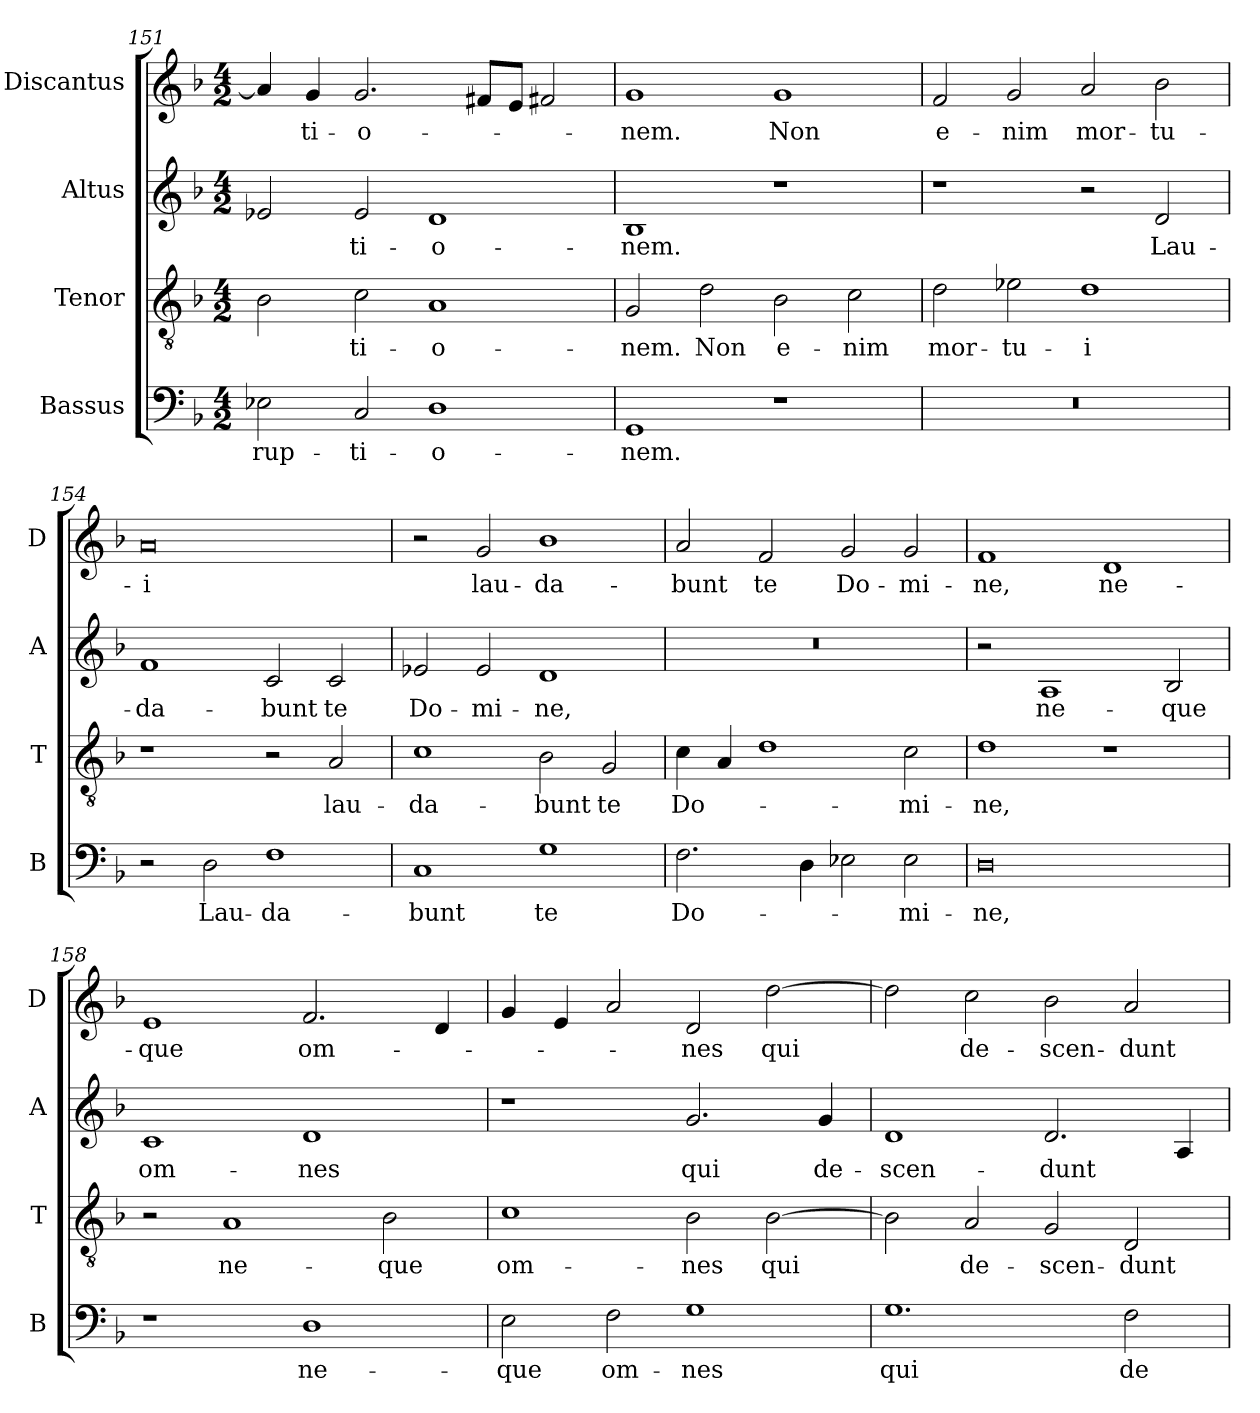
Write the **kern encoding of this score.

**kern	**text	**kern	**text	**kern	**text	**kern	**text
*part4	*part4	*part3	*part3	*part2	*part2	*part1	*part1
*staff4	*staff4	*staff3	*staff3	*staff2	*staff2	*staff1	*staff1
*I"Bassus	*	*I"Tenor	*	*I"Altus	*	*I"Discantus	*
*I'B	*	*I'T	*	*I'A	*	*I'D	*
*clefF4	*	*clefGv2	*	*clefG2	*	*clefG2	*
*k[b-]	*	*k[b-]	*	*k[b-]	*	*k[b-]	*
*F:	*	*F:	*	*F:	*	*F:	*
*M4/2	*	*M4/2	*	*M4/2	*	*M4/2	*
=151	=151	=151	=151	=151	=151	=151	=151
!	!LO:LY:b	!	!	!	!	!	!
2E-X\	-rup-	2B-\	.	2e-X/	.	4a/]	.
!	!	!	!	!	!	!	!LO:LY:b
.	.	.	.	.	.	4g/	-ti-
!	!LO:LY:b	!	!LO:LY:b	!	!LO:LY:b	!	!LO:LY:b
2C/	-ti-	2c\	-ti-	2e-/	-ti-	2.g/	-o-
!	!LO:LY:b	!	!LO:LY:b	!	!LO:LY:b	!	!
1D	-o-	1A	-o-	1d	-o-	.	.
.	.	.	.	.	.	8f#X/L	.
.	.	.	.	.	.	8e/J	.
.	.	.	.	.	.	2f#X/	.
!!LO:PB:g=z
=152	=152	=152	=152	=152	=152	=152	=152
!	!LO:LY:b	!	!LO:LY:b	!	!LO:LY:b	!	!LO:LY:b
1GG	-nem.	2G/	-nem.	1B-	-nem.	1g	-nem.
!	!	!	!LO:LY:b	!	!	!	!
.	.	2d\	Non	.	.	.	.
!	!	!	!LO:LY:b	!	!	!	!LO:LY:b
1r	.	2B-\	e-	1r	.	1g	Non
!	!	!	!LO:LY:b	!	!	!	!
.	.	2c\	-nim	.	.	.	.
=153	=153	=153	=153	=153	=153	=153	=153
!	!	!	!LO:LY:b	!	!	!	!LO:LY:b
0r	.	2d\	mor-	1r	.	2f/	e-
!	!	!	!LO:LY:b	!	!	!	!LO:LY:b
.	.	2e-X\	-tu-	.	.	2g/	-nim
!	!	!	!LO:LY:b	!	!	!	!LO:LY:b
.	.	1d	-i	2r	.	2a/	mor-
!	!	!	!	!	!LO:LY:b	!	!LO:LY:b
.	.	.	.	2d/	Lau-	2b-\	-tu-
=154	=154	=154	=154	=154	=154	=154	=154
!	!	!	!	!	!LO:LY:b	!	!LO:LY:b
2r	.	1r	.	1f	-da-	0a	-i
!	!LO:LY:b	!	!	!	!	!	!
2D\	Lau-	.	.	.	.	.	.
!	!LO:LY:b	!	!	!	!LO:LY:b	!	!
1F	-da-	2r	.	2c/	-bunt	.	.
!	!	!	!LO:LY:b	!	!LO:LY:b	!	!
.	.	2A/	lau-	2c/	te	.	.
=155	=155	=155	=155	=155	=155	=155	=155
!	!LO:LY:b	!	!LO:LY:b	!	!LO:LY:b	!	!
1C	-bunt	1c	-da-	2e-X/	Do-	2r	.
!	!	!	!	!	!LO:LY:b	!	!LO:LY:b
.	.	.	.	2e-/	-mi-	2g/	lau-
!	!LO:LY:b	!	!LO:LY:b	!	!LO:LY:b	!	!LO:LY:b
1G	te	2B-\	-bunt	1d	-ne,	1b-	-da-
!	!	!	!LO:LY:b	!	!	!	!
.	.	2G/	te	.	.	.	.
!!LO:LB:g=z
=156	=156	=156	=156	=156	=156	=156	=156
!	!LO:LY:b	!	!LO:LY:b	!	!	!	!LO:LY:b
2.F\	Do-	4c\	Do-	0r	.	2a/	-bunt
.	.	4A/	.	.	.	.	.
!	!	!	!	!	!	!	!LO:LY:b
.	.	1d	.	.	.	2f/	te
4D\	.	.	.	.	.	.	.
!	!	!	!	!	!	!	!LO:LY:b
2E-X\	.	.	.	.	.	2g/	Do-
!	!LO:LY:b	!	!LO:LY:b	!	!	!	!LO:LY:b
2E-\	-mi-	2c\	-mi-	.	.	2g/	-mi-
=157	=157	=157	=157	=157	=157	=157	=157
!	!LO:LY:b	!	!LO:LY:b	!	!	!	!LO:LY:b
0D	-ne,	1d	-ne,	2r	.	1f	-ne,
!	!	!	!	!	!LO:LY:b	!	!
.	.	.	.	1A	ne-	.	.
!	!	!	!	!	!	!	!LO:LY:b
.	.	1r	.	.	.	1d	ne-
!	!	!	!	!	!LO:LY:b	!	!
.	.	.	.	2B-/	-que	.	.
=158	=158	=158	=158	=158	=158	=158	=158
!	!	!	!	!	!LO:LY:b	!	!LO:LY:b
1r	.	2r	.	1c	om-	1e	-que
!	!	!	!LO:LY:b	!	!	!	!
.	.	1A	ne-	.	.	.	.
!	!LO:LY:b	!	!	!	!LO:LY:b	!	!LO:LY:b
1D	ne-	.	.	1d	-nes	2.f/	om-
!	!	!	!LO:LY:b	!	!	!	!
.	.	2B-\	-que	.	.	.	.
.	.	.	.	.	.	4d/	.
=159	=159	=159	=159	=159	=159	=159	=159
!	!LO:LY:b	!	!LO:LY:b	!	!	!	!
2E\	-que	1c	om-	1r	.	4g/	.
.	.	.	.	.	.	4e/	.
!	!LO:LY:b	!	!	!	!	!	!
2F\	om-	.	.	.	.	2a/	.
!	!LO:LY:b	!	!LO:LY:b	!	!LO:LY:b	!	!LO:LY:b
1G	-nes	2B-\	-nes	2.g/	qui	2d/	-nes
!	!	!	!LO:LY:b	!	!	!	!LO:LY:b
.	.	[2B-\	qui	.	.	[2dd\	qui
!	!	!	!	!	!LO:LY:b	!	!
.	.	.	.	4g/	de-	.	.
=160	=160	=160	=160	=160	=160	=160	=160
!	!LO:LY:b	!	!	!	!LO:LY:b	!	!
1.G	qui	2B-\]	.	1d	-scen-	2dd\]	.
!	!	!	!LO:LY:b	!	!	!	!LO:LY:b
.	.	2A/	de-	.	.	2cc\	de-
!	!	!	!LO:LY:b	!	!LO:LY:b	!	!LO:LY:b
.	.	2G/	-scen-	2.d/	-dunt	2b-\	-scen-
!	!LO:LY:b	!	!LO:LY:b	!	!	!	!LO:LY:b
2F\	de-	2D/	-dunt	.	.	2a/	-dunt
.	.	.	.	4A/	.	.	.
=	=	=	=	=	=	=	=
*-	*-	*-	*-	*-	*-	*-	*-
